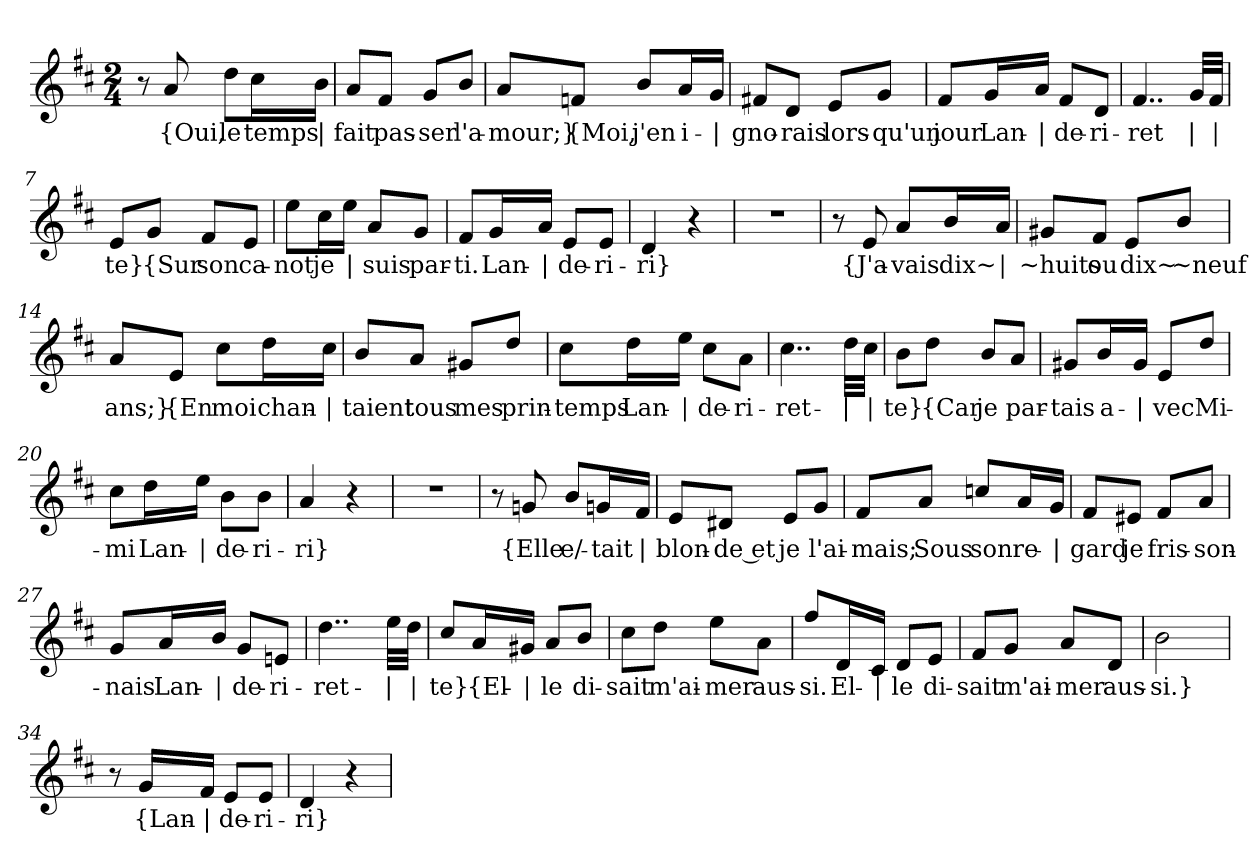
**kern	**text
*part1	*part1
*staff1	*staff1
*clefG2	*
*k[f#c#]	*
*M2/4	*
=1	=1
8r	.
!	!LO:LY:b
8a/	{Oui,
!	!LO:LY:b
8dd\L	le
!	!LO:LY:b
16cc#\L	temps
!	!LO:LY:b
16b\JJ	|
=2	=2
!	!LO:LY:b
8a/L	fait
!	!LO:LY:b
8f#/J	pas-
!	!LO:LY:b
8g/L	-ser
!	!LO:LY:b
8b/J	l'a-
=3	=3
!	!LO:LY:b
8a/L	-mour;}
!	!LO:LY:b
8fn/J	{Moi,
!	!LO:LY:b
8b/L	j'en
!	!LO:LY:b
16a/L	i-
!	!LO:LY:b
16g/JJ	|
=4	=4
!	!LO:LY:b
8f#X/L	-gno-
!	!LO:LY:b
8d/J	-rais
!	!LO:LY:b
8e/L	lors-
!	!LO:LY:b
8g/J	-qu'un
=5	=5
!	!LO:LY:b
8f#/L	jour
!	!LO:LY:b
16g/L	Lan-
!	!LO:LY:b
16a/JJ	|
!	!LO:LY:b
8f#/L	-de-
!	!LO:LY:b
8d/J	-ri-
!!LO:LB:g=z
=6	=6
!	!LO:LY:b
4..f#/	-ret
!	!LO:LY:b
32g/LLL	|
!	!LO:LY:b
32f#/JJJ	|
=7	=7
!	!LO:LY:b
8e/L	-te}
!	!LO:LY:b
8g/J	{Sur
!	!LO:LY:b
8f#/L	son
!	!LO:LY:b
8e/J	ca-
=8	=8
!	!LO:LY:b
8ee\L	-not
!	!LO:LY:b
16cc#\L	je
!	!LO:LY:b
16ee\JJ	|
!	!LO:LY:b
8a/L	suis
!	!LO:LY:b
8g/J	par-
=9	=9
!	!LO:LY:b
8f#/L	-ti.
!	!LO:LY:b
16g/L	Lan-
!	!LO:LY:b
16a/JJ	|
!	!LO:LY:b
8e/L	-de-
!	!LO:LY:b
8e/J	-ri-
=10	=10
!	!LO:LY:b
4d/	-ri}
4r	.
=11	=11
2r	.
=12	=12
8r	.
!	!LO:LY:b
8e/	{J'a-
!	!LO:LY:b
8a/L	-vais
!	!LO:LY:b
16b/L	dix~
!	!LO:LY:b
16a/JJ	|
!!LO:LB:g=z
=13	=13
!	!LO:LY:b
8g#X/L	~huits
!	!LO:LY:b
8f#/J	ou
!	!LO:LY:b
8e/L	dix~
!	!LO:LY:b
8b/J	~neuf
=14	=14
!	!LO:LY:b
8a/L	ans;}
!	!LO:LY:b
8e/J	{En
!	!LO:LY:b
8cc#\L	moi
!	!LO:LY:b
16dd\L	chan-
!	!LO:LY:b
16cc#\JJ	|
=15	=15
!	!LO:LY:b
8b/L	-taient
!	!LO:LY:b
8a/J	tous
!	!LO:LY:b
8g#X/L	mes
!	!LO:LY:b
8dd/J	prin-
=16	=16
!	!LO:LY:b
8cc#\L	-temps
!	!LO:LY:b
16dd\L	Lan-
!	!LO:LY:b
16ee\JJ	|
!	!LO:LY:b
8cc#\L	-de-
!	!LO:LY:b
8a\J	-ri-
=17	=17
!	!LO:LY:b
4..cc#\	-ret-
!	!LO:LY:b
32dd\LLL	|
!	!LO:LY:b
32cc#\JJJ	|
!!LO:LB:g=z
=18	=18
!	!LO:LY:b
8b\L	-te}
!	!LO:LY:b
8dd\J	{Car
!	!LO:LY:b
8b/L	je
!	!LO:LY:b
8a/J	par-
=19	=19
!	!LO:LY:b
8g#X/L	-tais
!	!LO:LY:b
16b/L	a-
!	!LO:LY:b
16g#/JJ	|
!	!LO:LY:b
8e/L	-vec
!	!LO:LY:b
8dd/J	Mi-
=20	=20
!	!LO:LY:b
8cc#\L	-mi
!	!LO:LY:b
16dd\L	Lan-
!	!LO:LY:b
16ee\JJ	|
!	!LO:LY:b
8b\L	-de-
!	!LO:LY:b
8b\J	-ri-
=21	=21
!	!LO:LY:b
4a/	-ri}
4r	.
=22	=22
2r	.
=23	=23
8r	.
!	!LO:LY:b
8gn/	{Elle
!	!LO:LY:b
8b/L	e/-
!	!LO:LY:b
16gn/L	-tait
!	!LO:LY:b
16f#/JJ	|
=24	=24
!	!LO:LY:b
8e/L	blon-
!	!LO:LY:b
8d#X/J	-de et
!	!LO:LY:b
8e/L	je
!	!LO:LY:b
8g/J	l'ai-
!!LO:LB:g=z
=25	=25
!	!LO:LY:b
8f#/L	-mais;
!	!LO:LY:b
8a/J	Sous
!	!LO:LY:b
8ccn/L	son
!	!LO:LY:b
16a/L	re-
!	!LO:LY:b
16g/JJ	|
=26	=26
!	!LO:LY:b
8f#/L	-gard
!	!LO:LY:b
8e#X/J	je
!	!LO:LY:b
8f#/L	fris-
!	!LO:LY:b
8a/J	-son-
=27	=27
!	!LO:LY:b
8g/L	-nais
!	!LO:LY:b
16a/L	Lan-
!	!LO:LY:b
16b/JJ	|
!	!LO:LY:b
8g/L	-de-
!	!LO:LY:b
8en/J	-ri-
=28	=28
!	!LO:LY:b
4..dd\	-ret-
!	!LO:LY:b
32ee\LLL	|
!	!LO:LY:b
32dd\JJJ	|
=29	=29
!	!LO:LY:b
8cc#/L	-te}
!	!LO:LY:b
16a/L	{El-
!	!LO:LY:b
16g#X/JJ	|
!	!LO:LY:b
8a/L	-le
!	!LO:LY:b
8b/J	di-
!!LO:LB:g=z
=30	=30
!	!LO:LY:b
8cc#\L	-sait
!	!LO:LY:b
8dd\J	m'ai-
!	!LO:LY:b
8ee\L	-mer
!	!LO:LY:b
8a\J	aus-
=31	=31
!	!LO:LY:b
8ff#/L	-si.
!	!LO:LY:b
16d/L	El-
!	!LO:LY:b
16c#/JJ	|
!	!LO:LY:b
8d/L	-le
!	!LO:LY:b
8e/J	di-
=32	=32
!	!LO:LY:b
8f#/L	-sait
!	!LO:LY:b
8g/J	m'ai-
!	!LO:LY:b
8a/L	-mer
!	!LO:LY:b
8d/J	aus-
=33	=33
!	!LO:LY:b
2b\	-si.}
=34	=34
8r	.
!	!LO:LY:b
16g/LL	{Lan-
!	!LO:LY:b
16f#/JJ	|
!	!LO:LY:b
8e/L	-de-
!	!LO:LY:b
8e/J	-ri-
=35	=35
!	!LO:LY:b
4d/	-ri}
4r	.
=	=
*-	*-
